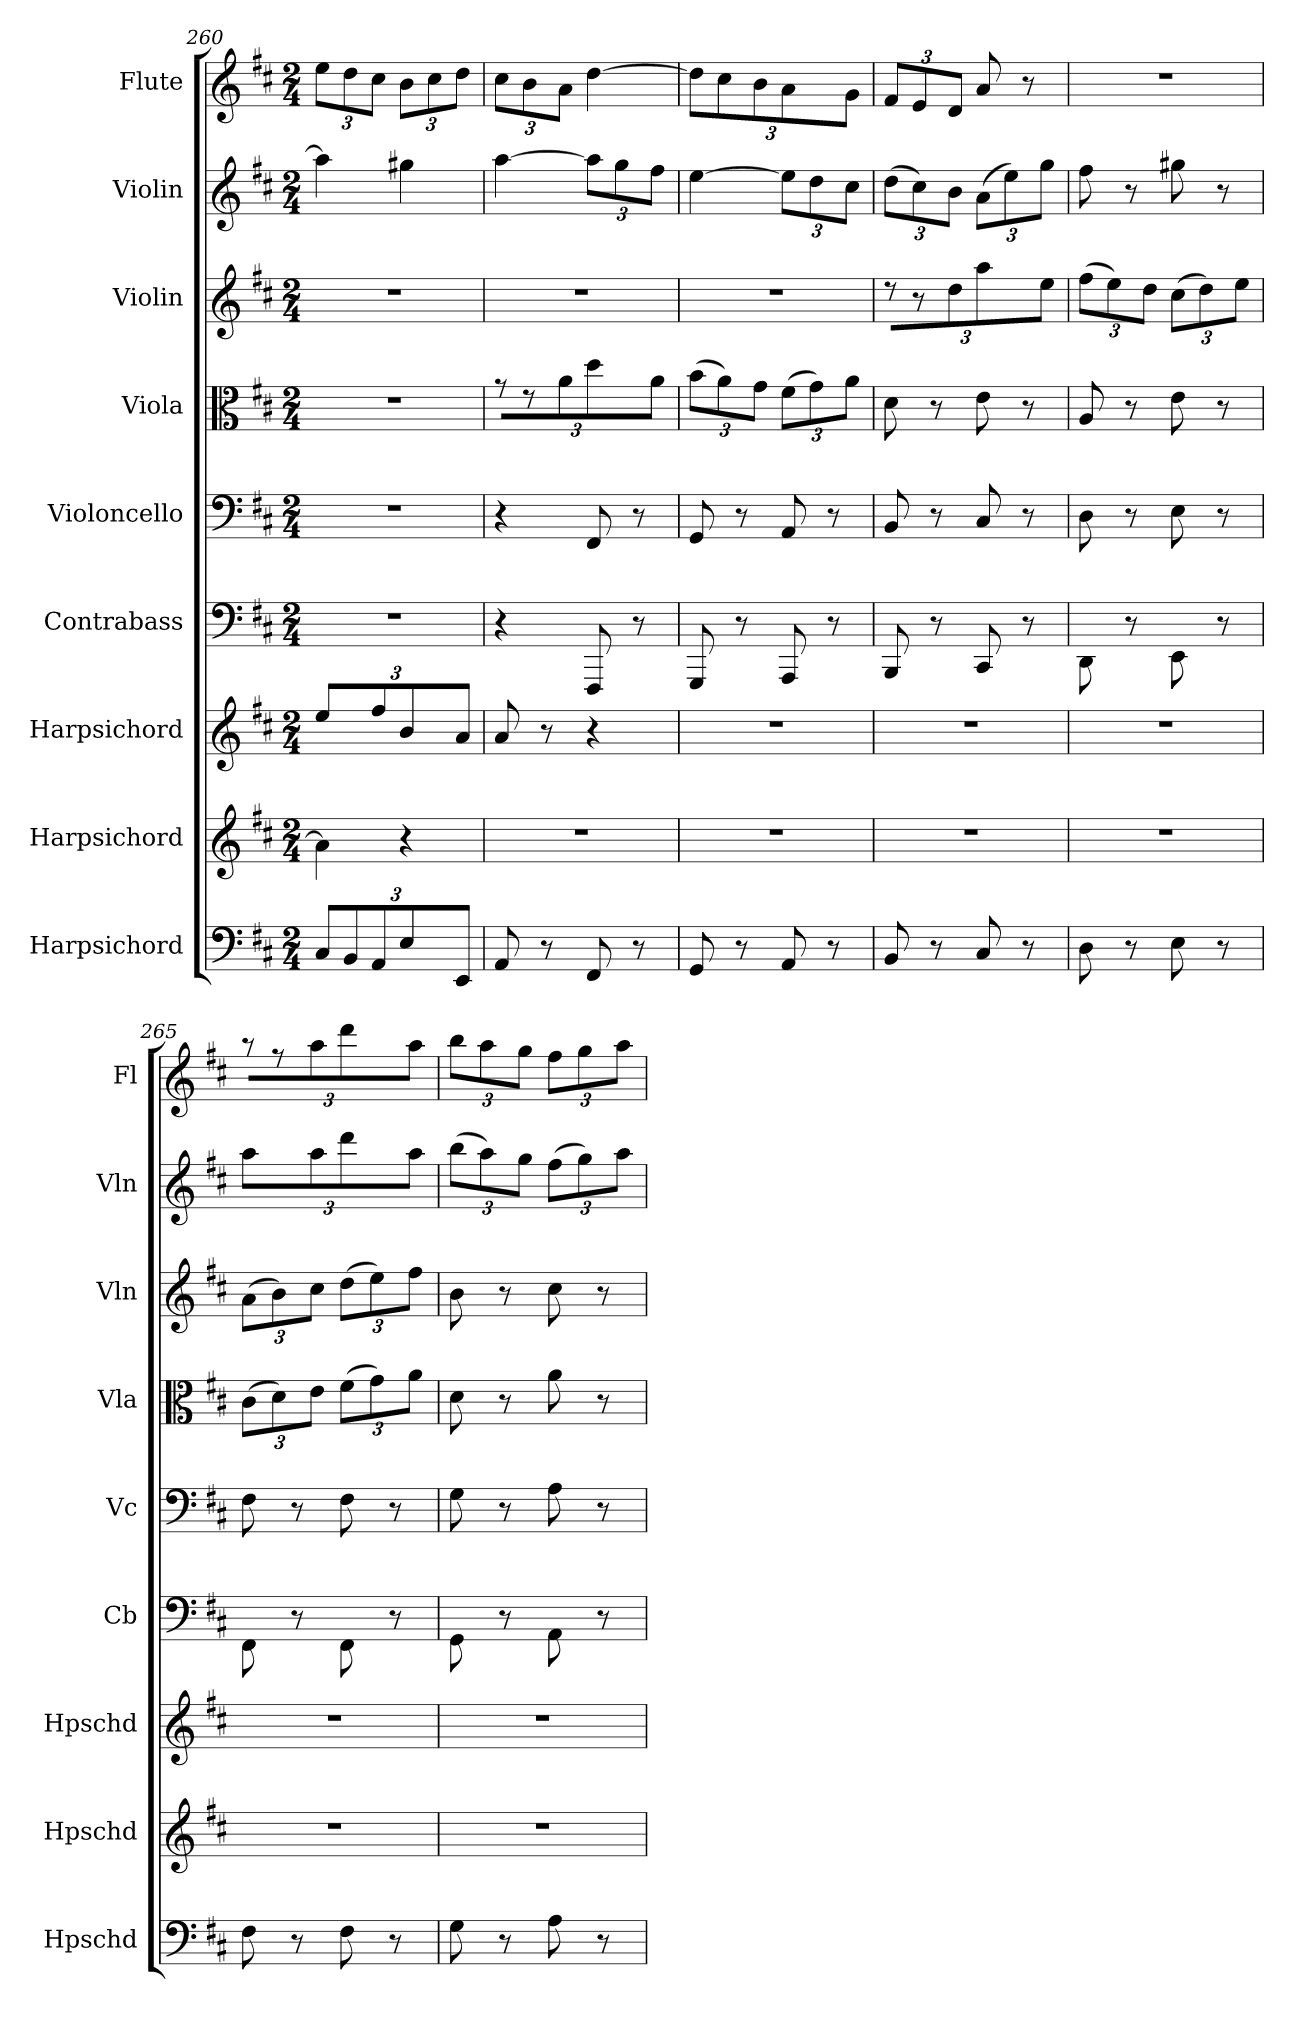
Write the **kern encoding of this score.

**kern	**kern	**kern	**kern	**kern	**kern	**kern	**kern	**kern
*part9	*part8	*part7	*part6	*part5	*part4	*part3	*part2	*part1
*staff9	*staff8	*staff7	*staff6	*staff5	*staff4	*staff3	*staff2	*staff1
*I"Harpsichord	*I"Harpsichord	*I"Harpsichord	*I"Contrabass	*I"Violoncello	*I"Viola	*I"Violin	*I"Violin	*I"Flute
*I'Hpschd	*I'Hpschd	*I'Hpschd	*I'Cb	*I'Vc	*I'Vla	*I'Vln	*I'Vln	*I'Fl
*clefF4	*clefG2	*clefG2	*clefF4	*clefF4	*clefC3	*clefG2	*clefG2	*clefG2
*k[f#c#]	*k[f#c#]	*k[f#c#]	*k[f#c#]	*k[f#c#]	*k[f#c#]	*k[f#c#]	*k[f#c#]	*k[f#c#]
*D:	*D:	*D:	*D:	*D:	*D:	*D:	*D:	*D:
*M2/4	*M2/4	*M2/4	*M2/4	*M2/4	*M2/4	*M2/4	*M2/4	*M2/4
=260	=260	=260	=260	=260	=260	=260	=260	=260
12C#/L	4a\]	6ee/	2r	2r	2r	2r	4aa\]	12ee\L
12BB/	.	.	.	.	.	.	.	12dd\
12AA/J	.	12ff#/J	.	.	.	.	.	12cc#\J
6E/	4r	6b/	.	.	.	.	4gg#X\	12b\L
.	.	.	.	.	.	.	.	12cc#\
12EE/J	.	12a/J	.	.	.	.	.	12dd\J
=261	=261	=261	=261	=261	=261	=261	=261	=261
8AA/	2r	8a/	4r	4r	12r	2r	[4aa\	12cc#\L
.	.	.	.	.	12r	.	.	12b\
8r	.	8r	.	.	.	.	.	.
.	.	.	.	.	12a\	.	.	12a\J
8FF#/	.	4r	8FFF#/	8FF#/	6dd\	.	12aa\L]	[4dd\
.	.	.	.	.	.	.	12gg\	.
8r	.	.	8r	8r	.	.	.	.
.	.	.	.	.	12a\J	.	12ff#\J	.
=262	=262	=262	=262	=262	=262	=262	=262	=262
8GG/	2r	2r	8GGG/	8GG/	(12b\L	2r	[4ee\	12dd\L]
.	.	.	.	.	12a\)	.	.	12cc#\
8r	.	.	8r	8r	.	.	.	.
.	.	.	.	.	12g\J	.	.	12b\J
8AA/	.	.	8AAA/	8AA/	(12f#\L	.	12ee\L]	6a/
.	.	.	.	.	12g\)	.	12dd\	.
8r	.	.	8r	8r	.	.	.	.
.	.	.	.	.	12a\J	.	12cc#\J	12g/J
=263	=263	=263	=263	=263	=263	=263	=263	=263
8BB/	2r	2r	8BBB/	8BB/	8d\	12r	(12dd\L	12f#/L
.	.	.	.	.	.	12r	12cc#\)	12e/
8r	.	.	8r	8r	8r	.	.	.
.	.	.	.	.	.	12dd\	12b\J	12d/J
8C#/	.	.	8CC#/	8C#/	8e\	6aa\	(12a\L	8a/
.	.	.	.	.	.	.	12ee\)	.
8r	.	.	8r	8r	8r	.	.	8r
.	.	.	.	.	.	12ee\J	12gg\J	.
=264	=264	=264	=264	=264	=264	=264	=264	=264
8D\	2r	2r	8DD\	8D\	8A/	(12ff#\L	8ff#\	2r
.	.	.	.	.	.	12ee\)	.	.
8r	.	.	8r	8r	8r	.	8r	.
.	.	.	.	.	.	12dd\J	.	.
8E\	.	.	8EE\	8E\	8e\	(12cc#\L	8gg#X\	.
.	.	.	.	.	.	12dd\)	.	.
8r	.	.	8r	8r	8r	.	8r	.
.	.	.	.	.	.	12ee\J	.	.
=265	=265	=265	=265	=265	=265	=265	=265	=265
8F#\	2r	2r	8FF#\	8F#\	(12c#\L	(12a\L	6aa\	12r
.	.	.	.	.	12d\)	12b\)	.	12r
8r	.	.	8r	8r	.	.	.	.
.	.	.	.	.	12e\J	12cc#\J	12aa\	12aa\
8F#\	.	.	8FF#\	8F#\	(12f#\L	(12dd\L	6ddd\	6ddd\
.	.	.	.	.	12g\)	12ee\)	.	.
8r	.	.	8r	8r	.	.	.	.
.	.	.	.	.	12a\J	12ff#\J	12aa\J	12aa\J
=266	=266	=266	=266	=266	=266	=266	=266	=266
8G\	2r	2r	8GG\	8G\	8d\	8b\	(12bb\L	12bb\L
.	.	.	.	.	.	.	12aa\)	12aa\
8r	.	.	8r	8r	8r	8r	.	.
.	.	.	.	.	.	.	12gg\J	12gg\J
8A\	.	.	8AA\	8A\	8a\	8cc#\	(12ff#\L	12ff#\L
.	.	.	.	.	.	.	12gg\)	12gg\
8r	.	.	8r	8r	8r	8r	.	.
.	.	.	.	.	.	.	12aa\J	12aa\J
=	=	=	=	=	=	=	=	=
*-	*-	*-	*-	*-	*-	*-	*-	*-
